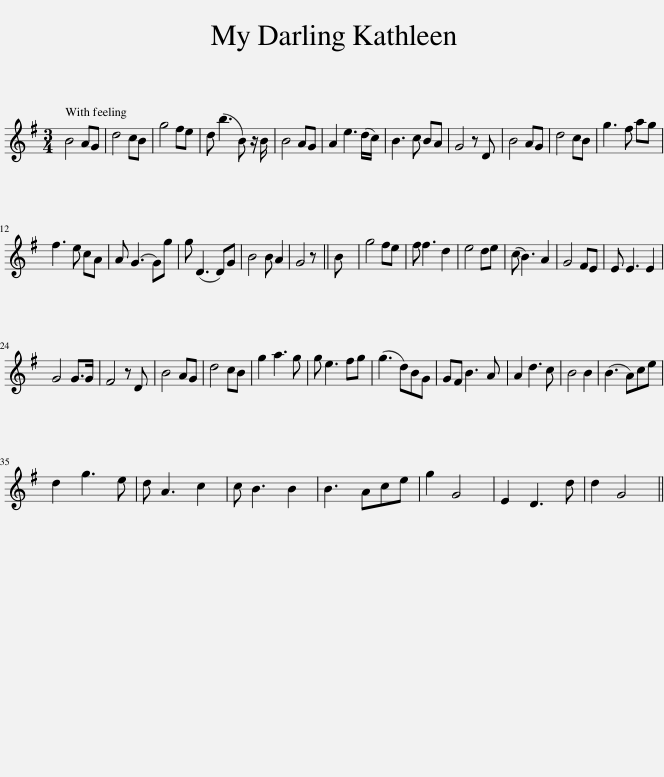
X:1
L:1/8
M:3/4
I:linebreak $
K:G
V:1 treble
V:1
 B4 AG | d4 cB | g4 fe | d (b3 B) z/ B/ | B4 AG | %5
 A2 e3 (d/c/) | B3 c BA | G4 z D | B4 AG | d4 cB | %10
 g3 f ag |$ f3 e cA | A (G3 G)g | g (D3 D)G | B4 B A2 | %15
 G4 z || B | g4 fe | f f3 d2 | e4 de | %20
 (c B3) A2 | G4 FE | E E3 E2 |$ G4 G>G | F4 z D | %25
 B4 AG | d4 cB | g2 a3 g | g e3 fg | (g3 d)BG | %30
 GF B3 A | A2 d3 c | B4 B2 | (B3 A)ce |$ d2 g3 e | %35
 d A3 c2 | c B3 B2 | B3 Ace | g2 G4 | E2 D3 d | %40
 d2 G4 || %41
